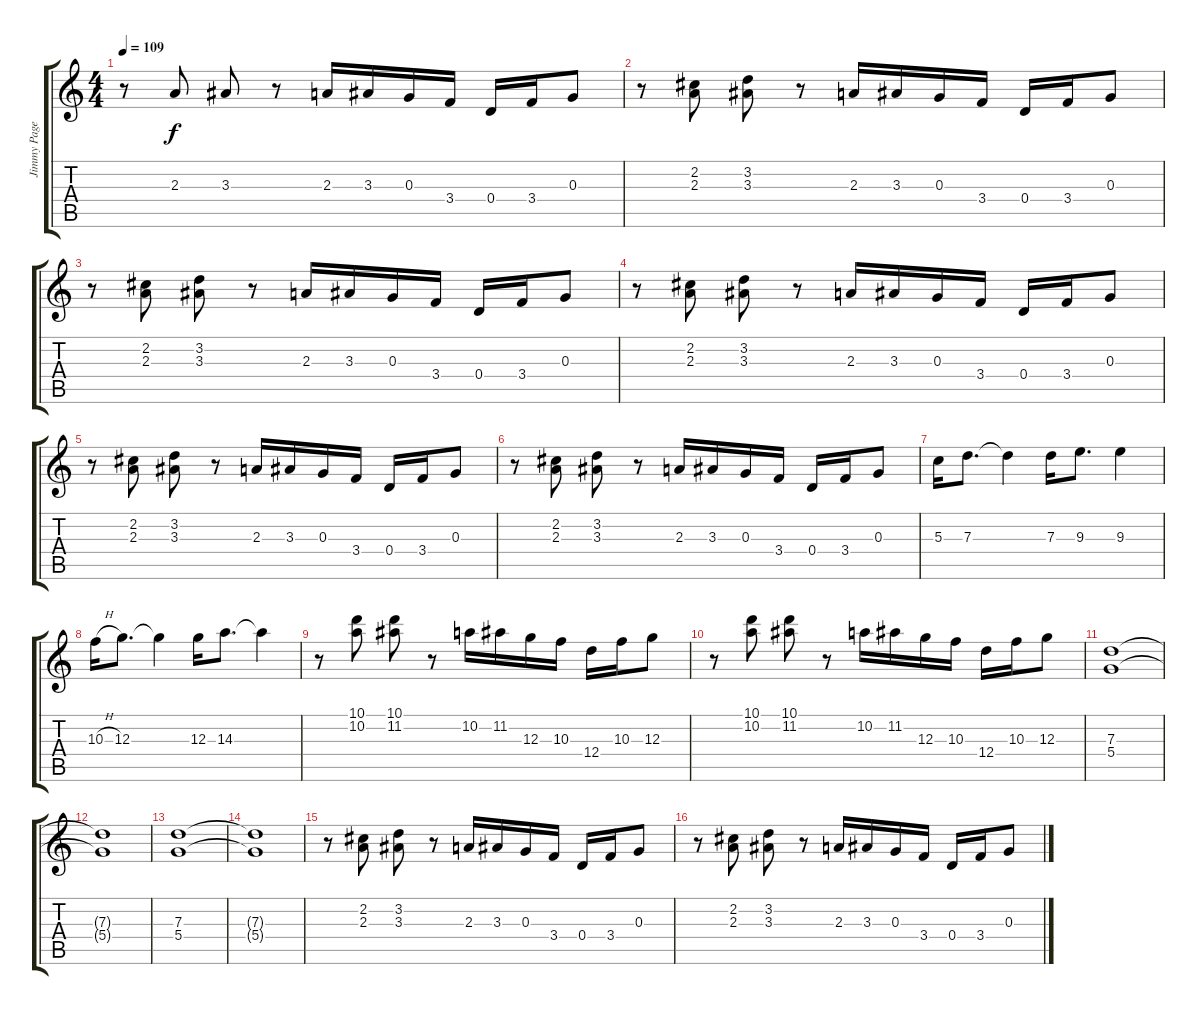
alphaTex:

\track ("Jimmy Page (Guitar 1)" "Jimmy Page") {instrument distortionguitar}
\staff {score tabs}
\tuning (E4 B3 G3 D3 A2 E2) {hide}
\ts (4 4)
\tempo 109
\clef g2
\ks c
r.8{dy f} 2.3.8 3.3.8 r.8 2.3.16 3.3.16 0.3.16 3.4.16 0.4.16 3.4.16 0.3.8 |
r.8 (2.2 2.3).8 (3.2 3.3).8 r.8 2.3.16 3.3.16 0.3.16 3.4.16 0.4.16 3.4.16 0.3.8 |
r.8 (2.2 2.3).8 (3.2 3.3).8 r.8 2.3.16 3.3.16 0.3.16 3.4.16 0.4.16 3.4.16 0.3.8 |
r.8 (2.2 2.3).8 (3.2 3.3).8 r.8 2.3.16 3.3.16 0.3.16 3.4.16 0.4.16 3.4.16 0.3.8 |
r.8 (2.2 2.3).8 (3.2 3.3).8 r.8 2.3.16 3.3.16 0.3.16 3.4.16 0.4.16 3.4.16 0.3.8 |
r.8 (2.2 2.3).8 (3.2 3.3).8 r.8 2.3.16 3.3.16 0.3.16 3.4.16 0.4.16 3.4.16 0.3.8 |
5.3.16 7.3.8{d} 7.3{t}.4 7.3.16 9.3.8{d} 9.3.4 |
10.3{h}.16 12.3.8{d} 12.3{t}.4 12.3.16 14.3.8{d} 14.3{t}.4 |
r.8 (10.1 10.2).8 (10.1 11.2).8 r.8 10.2.16 11.2.16 12.3.16 10.3.16 12.4.16 10.3.16 12.3.8 |
r.8 (10.1 10.2).8 (10.1 11.2).8 r.8 10.2.16 11.2.16 12.3.16 10.3.16 12.4.16 10.3.16 12.3.8 |
(7.3 5.4).1 |
(7.3{t} 5.4{t}).1 |
(7.3 5.4).1 |
(7.3{t} 5.4{t}).1 |
r.8 (2.2 2.3).8 (3.2 3.3).8 r.8 2.3.16 3.3.16 0.3.16 3.4.16 0.4.16 3.4.16 0.3.8 |
r.8 (2.2 2.3).8 (3.2 3.3).8 r.8 2.3.16 3.3.16 0.3.16 3.4.16 0.4.16 3.4.16 0.3.8
